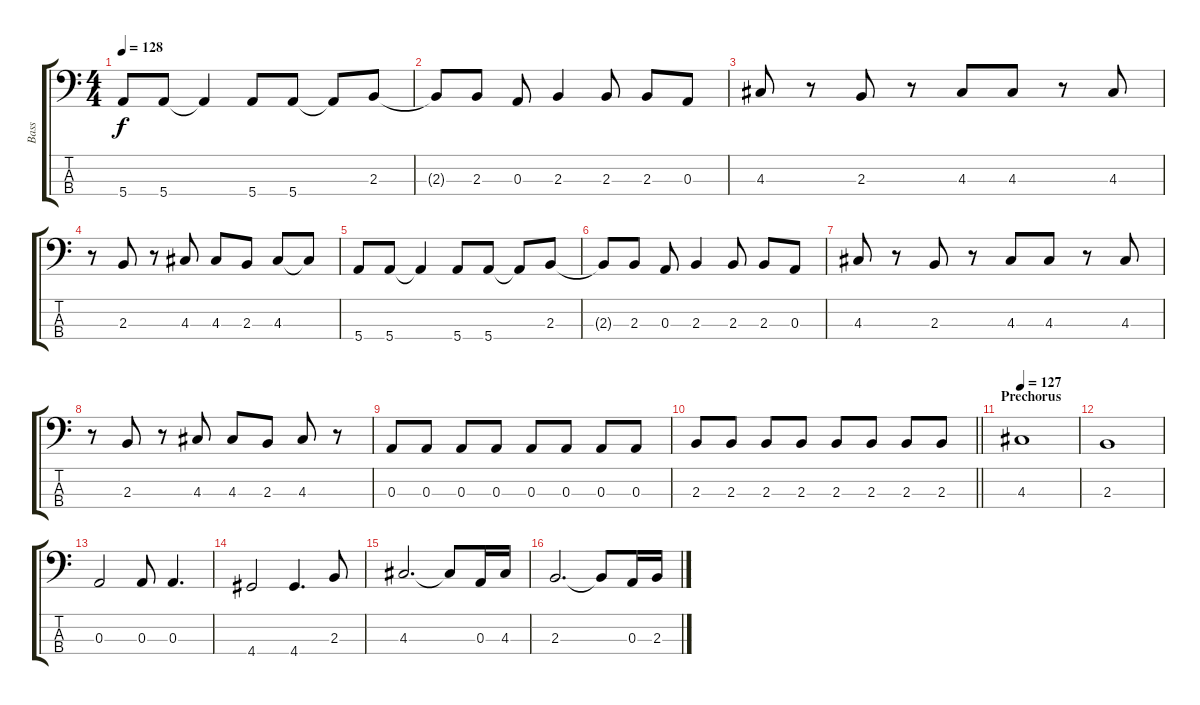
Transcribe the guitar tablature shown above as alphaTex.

\track ("Bass" "Bass") {instrument electricbasspick}
\staff {score tabs}
\tuning (G2 D2 A1 E1) {hide}
\ts (4 4)
\tempo 128
\clef f4
\ks c
5.4.8{dy f} 5.4.8 5.4{t}.4 5.4.8 5.4.8 5.4{t}.8 2.3.8 |
2.3{t}.8 2.3.8 0.3.8 2.3.4 2.3.8 2.3.8 0.3.8 |
4.3.8 r.8 2.3.8 r.8 4.3.8 4.3.8 r.8 4.3.8 |
r.8 2.3.8 r.8 4.3.8 4.3.8 2.3.8 4.3.8 4.3{t}.8 |
5.4.8 5.4.8 5.4{t}.4 5.4.8 5.4.8 5.4{t}.8 2.3.8 |
2.3{t}.8 2.3.8 0.3.8 2.3.4 2.3.8 2.3.8 0.3.8 |
4.3.8 r.8 2.3.8 r.8 4.3.8 4.3.8 r.8 4.3.8 |
r.8 2.3.8 r.8 4.3.8 4.3.8 2.3.8 4.3.8 r.8 |
0.3.8 0.3.8 0.3.8 0.3.8 0.3.8 0.3.8 0.3.8 0.3.8 |
\barLineRight lightlight
2.3.8 2.3.8 2.3.8 2.3.8 2.3.8 2.3.8 2.3.8 2.3.8 |
\section ("" "Prechorus")
\tempo 127
4.3.1 |
2.3.1 |
0.3.2 0.3.8 0.3.4{d} |
4.4.2 4.4.4{d} 2.3.8 |
4.3.2{d} 4.3{t}.8 0.3.16 4.3.16 |
2.3.2{d} 2.3{t}.8 0.3.16 2.3.16
